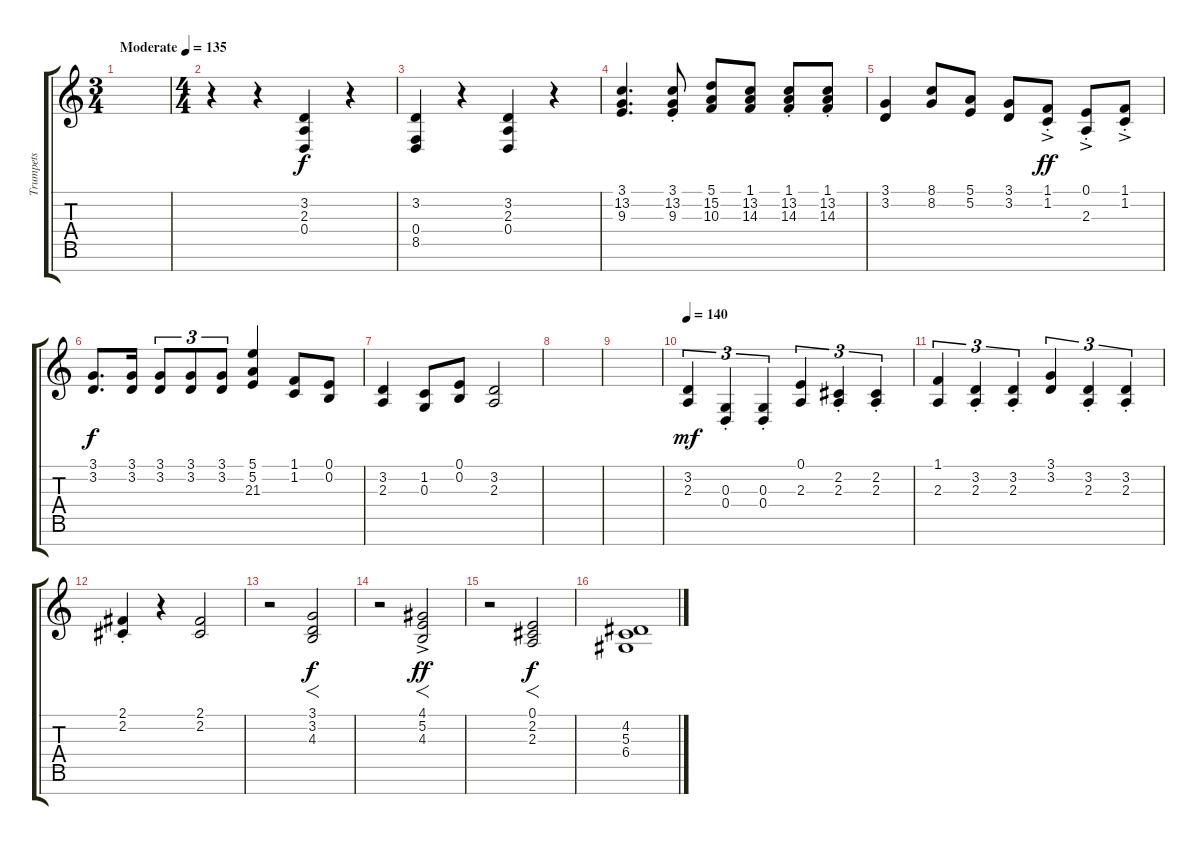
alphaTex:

\track ("Trumpets" "Trumpets") {instrument brasssection}
\staff {score tabs}
\tuning (E4 B3 G3 D3 A2 E2 B1) {hide}
\ts (3 4)
\tempo (135 "Moderate")
\clef g2
\ks c
|
\ts (4 4)
r.4 r.4 (3.2 2.3 0.4).4 r.4 |
(3.2 0.4 8.5).4 r.4 (3.2 2.3 0.4).4 r.4 |
(3.1 13.2 9.3).4{d} (3.1{st} 13.2{st} 9.3{st}).8 (5.1 15.2 10.3).8 (1.1 13.2 14.3).8 (1.1{st} 13.2{st} 14.3{st}).8 (1.1{st} 13.2{st} 14.3{st}).8 |
(3.1 3.2).4 (8.1 8.2).8 (5.1 5.2).8 (3.1 3.2).8 (1.1{ac st} 1.2{ac st}).8{dy ff} (0.1{ac st} 2.3{ac st}).8 (1.1{ac st} 1.2{ac st}).8 |
(3.1 3.2).8{d dy f} (3.1 3.2).16 (3.1 3.2).8{tu (3 2)} (3.1 3.2).8{tu (3 2)} (3.1 3.2).8{tu (3 2)} (5.1 5.2 21.3).4 (1.1 1.2).8 (0.1 0.2).8 |
(3.2 2.3).4 (1.2 0.3).8 (0.1 0.2).8 (3.2 2.3).2 |
|
|
\tempo 140
(3.2 2.3).4{tu (3 2) dy mf} (0.3{st} 0.4{st}).4{tu (3 2)} (0.3{st} 0.4{st}).4{tu (3 2)} (0.1 2.3).4{tu (3 2)} (2.2{st} 2.3{st}).4{tu (3 2)} (2.2{st} 2.3{st}).4{tu (3 2)} |
(1.1 2.3).4{tu (3 2)} (3.2{st} 2.3{st}).4{tu (3 2)} (3.2{st} 2.3{st}).4{tu (3 2)} (3.1 3.2).4{tu (3 2)} (3.2{st} 2.3{st}).4{tu (3 2)} (3.2{st} 2.3{st}).4{tu (3 2)} |
(2.1{st} 2.2{st}).4 r.4 (2.1 2.2).2 |
r.2 (3.1 3.2 4.3).2{f dy f} |
r.2 (4.1{ac} 5.2{ac} 4.3{ac}).2{f dy ff} |
r.2 (0.1 2.2 2.3).2{f dy f} |
(4.2 5.3 6.4).1
